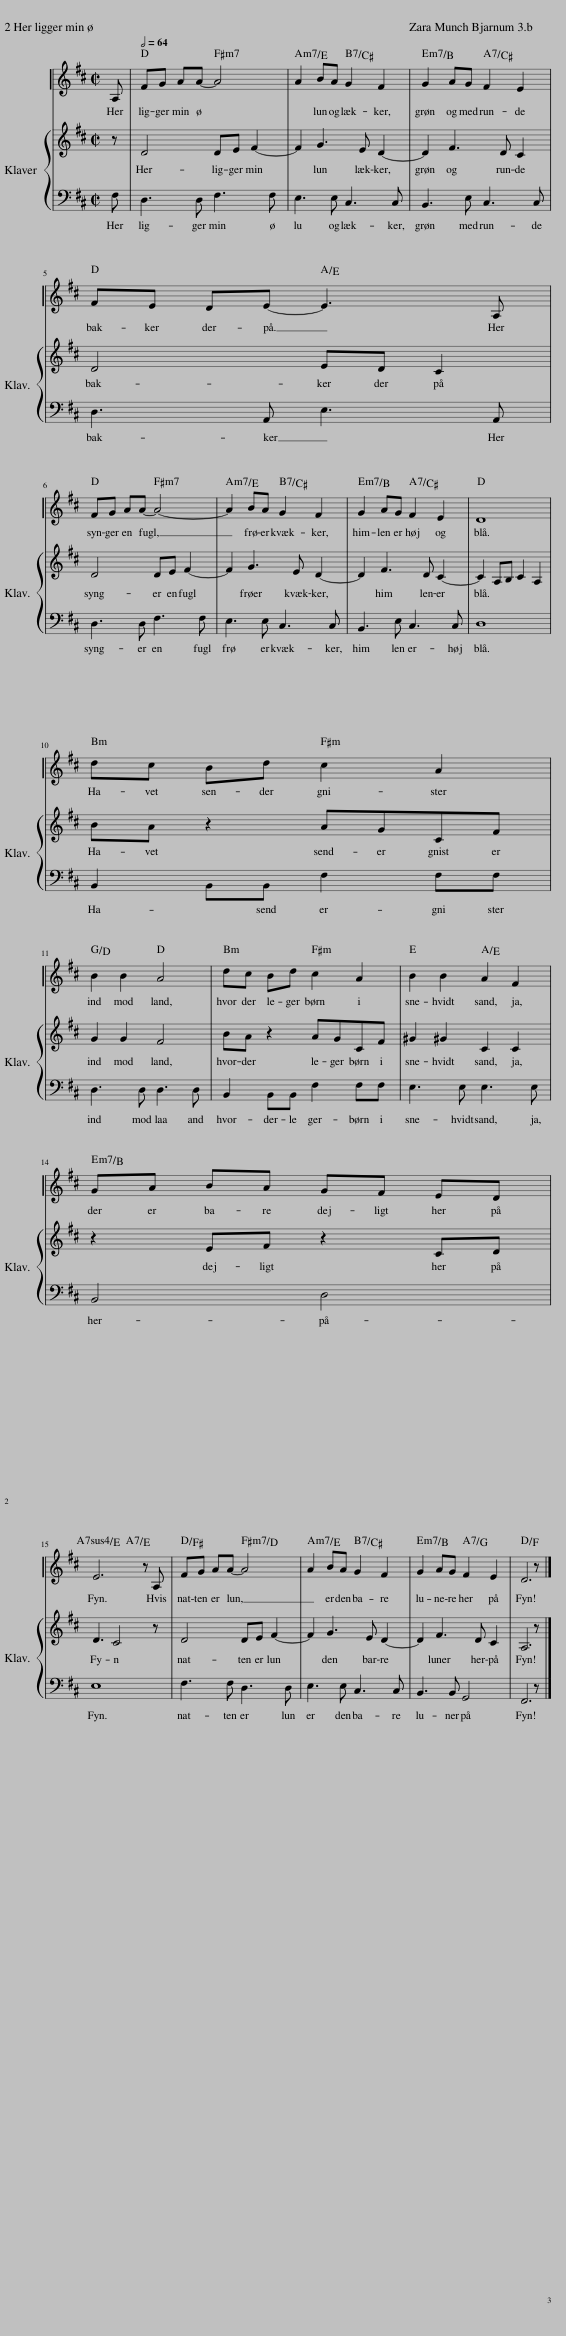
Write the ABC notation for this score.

X:1
%%score 1 { 2 | 3 }
L:1/8
M:2/2
I:linebreak $
K:D
V:1 treble
V:2 treble
V:3 bass
V:1
 A, |[Q:1/2=64] FG AA- A4 | A2 BA G2 F2 | G2 AG F2 E2 |$ FE DE- E3 A, |$ %5
 FG AA- A4- | A2 BA G2 F2 | G2 AG F2 E2 | D8 |$ dc Bd c2 A2 |$ %10
 B2 B2 A4 | dc Bd c2 A2 | B2 B2 A2 F2 |$ GA BA GF ED |$ E6 z A, | %15
 FG AA- A4 | A2 BA G2 F2 | G2 AG F2 E2 | D6 z |] %19
V:2
 z | D4 DE F2- | F2 G3 E D2- | D2 F3 D C2 |$ D4 ED C2 |$ %5
 D4 DE F2- | F2 G3 E D2- | D2 F3 D C2- | C2 A,B, C2 A,2 |$ BA z2 AGCF |$ %10
 G2 G2 F4 | BA z2 AGCF | ^G2 ^G2 C2 C2 |$ z2 EF z2 CD |$ D3 C4 z | %15
 D4 DE F2- | F2 G3 E D2- | D2 F3 D C2 | A,6 z |] %19
V:3
 F, | D,3 D, F,3 F, | E,3 E, C,3 C, | B,,3 E, C,3 C, |$ D,3 A,, E,3 A,, |$ %5
 D,3 D, F,3 F, | E,3 E, C,3 C, | B,,3 E, C,3 C, | D,8 |$ B,,2 B,,B,, F,2 F,F, |$ %10
 D,3 D, D,3 D, | B,,2 B,,B,, F,2 F,F, | E,3 E, E,3 E, |$ B,,4 D,4 |$ E,8 | %15
 F,3 F, D,3 D, | E,3 E, C,3 C, | B,,3 B,, G,,4 | F,,6 z |] %19
